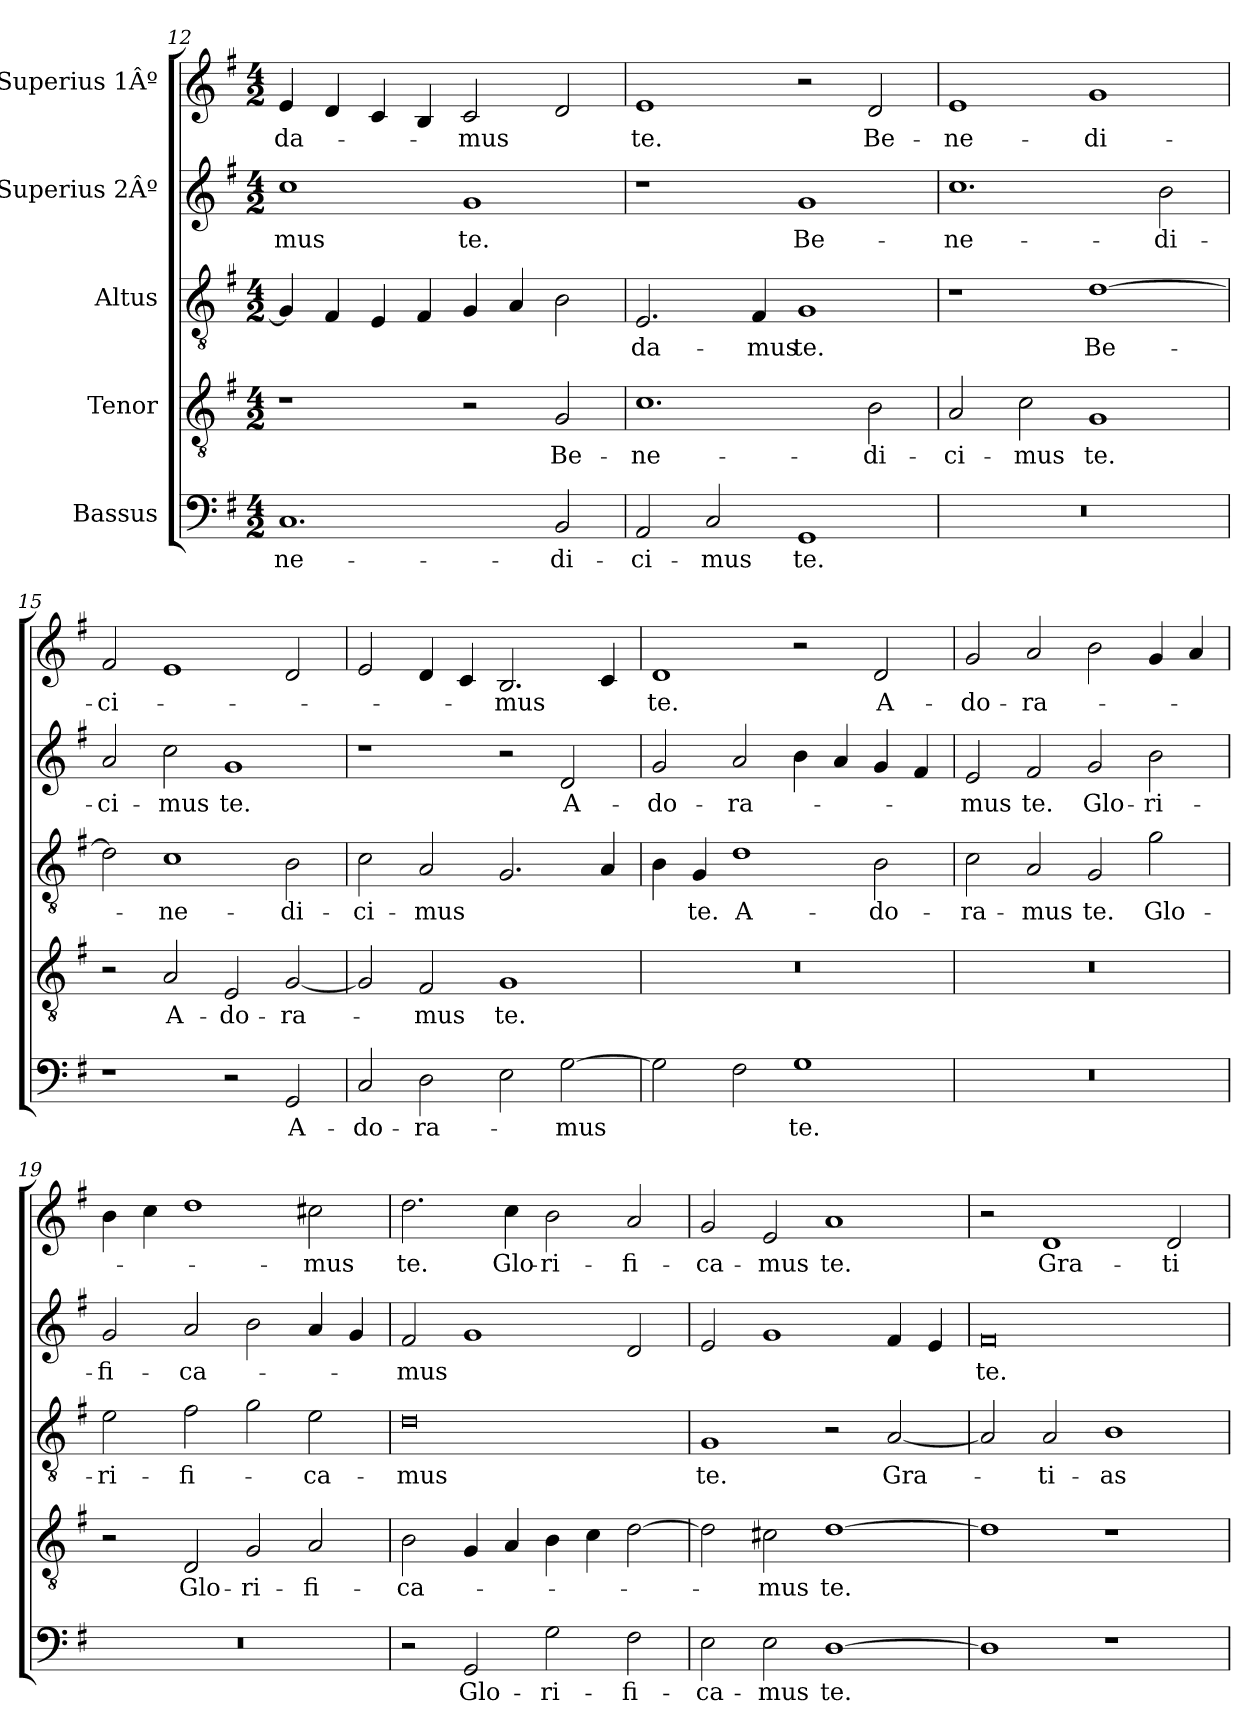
**kern	**text	**kern	**text	**kern	**text	**kern	**text	**kern	**text
*part5	*part5	*part4	*part4	*part3	*part3	*part2	*part2	*part1	*part1
*staff5	*staff5	*staff4	*staff4	*staff3	*staff3	*staff2	*staff2	*staff1	*staff1
*I"Bassus	*	*I"Tenor	*	*I"Altus	*	*I"Superius 2Âº	*	*I"Superius 1Âº	*
*clefF4	*	*clefGv2	*	*clefGv2	*	*clefG2	*	*clefG2	*
*k[f#]	*	*k[f#]	*	*k[f#]	*	*k[f#]	*	*k[f#]	*
*M4/2	*	*M4/2	*	*M4/2	*	*M4/2	*	*M4/2	*
=12	=12	=12	=12	=12	=12	=12	=12	=12	=12
1.C/	-ne-	1r	.	4G/]	.	1cc\	-mus	4e/	-da-
.	.	.	.	4F#/	.	.	.	4d/	.
.	.	.	.	4E/	.	.	.	4c/	.
.	.	.	.	4F#/	.	.	.	4B/	.
.	.	2r	.	4G/	.	1g/	te.	2c/	-mus
.	.	.	.	4A/	.	.	.	.	.
2BB/	-di-	2G/	Be-	2B\	.	.	.	2d/	.
=13	=13	=13	=13	=13	=13	=13	=13	=13	=13
2AA/	-ci-	1.c\	-ne-	2.E/	-da-	1r	.	1e/	te.
2C/	-mus	.	.	.	.	.	.	.	.
.	.	.	.	4F#/	-mus	.	.	.	.
1GG/	te.	.	.	1G/	te.	1g/	Be-	2r	.
.	.	2B\	-di-	.	.	.	.	2d/	Be-
=14	=14	=14	=14	=14	=14	=14	=14	=14	=14
0r	.	2A/	-ci-	1r	.	1.cc\	-ne-	1e/	-ne-
.	.	2c\	-mus	.	.	.	.	.	.
.	.	1G/	te.	[1d\	Be-	.	.	1g/	-di-
.	.	.	.	.	.	2b\	-di-	.	.
=15	=15	=15	=15	=15	=15	=15	=15	=15	=15
1r	.	2r	.	2d\]	.	2a/	-ci-	2f#/	-ci-
.	.	2A/	A-	1c\	-ne-	2cc\	-mus	1e/	.
2r	.	2E/	-do-	.	.	1g/	te.	.	.
2GG/	A-	[2G/	-ra-	2B\	-di-	.	.	2d/	.
=16	=16	=16	=16	=16	=16	=16	=16	=16	=16
2C/	-do-	2G/]	.	2c\	-ci-	1r	.	2e/	.
2D\	-ra-	2F#/	-mus	2A/	-mus	.	.	4d/	.
.	.	.	.	.	.	.	.	4c/	.
2E\	.	1G/	te.	2.G/	.	2r	.	2.B/	-mus
[2G\	-mus	.	.	.	.	2d/	A-	.	.
.	.	.	.	4A/	.	.	.	4c/	.
=17	=17	=17	=17	=17	=17	=17	=17	=17	=17
2G\]	.	0r	.	4B\	.	2g/	-do-	1d/	te.
.	.	.	.	4G/	te.	.	.	.	.
2F#\	.	.	.	1d\	A-	2a/	-ra-	.	.
1G\	te.	.	.	.	.	4b\	.	2r	.
.	.	.	.	.	.	4a/	.	.	.
.	.	.	.	2B\	-do-	4g/	.	2d/	A-
.	.	.	.	.	.	4f#/	.	.	.
=18	=18	=18	=18	=18	=18	=18	=18	=18	=18
0r	.	0r	.	2c\	-ra-	2e/	-mus	2g/	-do-
.	.	.	.	2A/	-mus	2f#/	te.	2a/	-ra-
.	.	.	.	2G/	te.	2g/	Glo-	2b\	.
.	.	.	.	2g\	Glo-	2b\	-ri-	4g/	.
.	.	.	.	.	.	.	.	4a/	.
=19	=19	=19	=19	=19	=19	=19	=19	=19	=19
0r	.	2r	.	2e\	-ri-	2g/	-fi-	4b\	.
.	.	.	.	.	.	.	.	4cc\	.
.	.	2D/	Glo-	2f#\	-fi-	2a/	-ca-	1dd\	.
.	.	2G/	-ri-	2g\	.	2b\	.	.	.
.	.	2A/	-fi-	2e\	-ca-	4a/	.	2cc#X\	-mus
.	.	.	.	.	.	4g/	.	.	.
=20	=20	=20	=20	=20	=20	=20	=20	=20	=20
2r	.	2B\	-ca-	0d\	-mus	2f#/	-mus	2.dd\	te.
2GG/	Glo-	4G/	.	.	.	1g/	.	.	.
.	.	4A/	.	.	.	.	.	4cc\	Glo-
2G\	-ri-	4B\	.	.	.	.	.	2b\	-ri-
.	.	4c\	.	.	.	.	.	.	.
2F#\	-fi-	[2d\	.	.	.	2d/	.	2a/	-fi-
=21	=21	=21	=21	=21	=21	=21	=21	=21	=21
2E\	-ca-	2d\]	.	1G/	te.	2e/	.	2g/	-ca-
2E\	-mus	2c#\	-mus	.	.	1g/	.	2e/	-mus
[1D\	te.	[1d\	te.	2r	.	.	.	1a/	te.
.	.	.	.	[2A/	Gra-	4f#/	.	.	.
.	.	.	.	.	.	4e/	.	.	.
=22	=22	=22	=22	=22	=22	=22	=22	=22	=22
1D\]	.	1d\]	.	2A/]	.	0f#/	te.	2r	.
.	.	.	.	2A/	-ti-	.	.	1d/	Gra-
1r	.	1r	.	1B\	-as	.	.	.	.
.	.	.	.	.	.	.	.	2d/	-ti-
=	=	=	=	=	=	=	=	=	=
*-	*-	*-	*-	*-	*-	*-	*-	*-	*-
